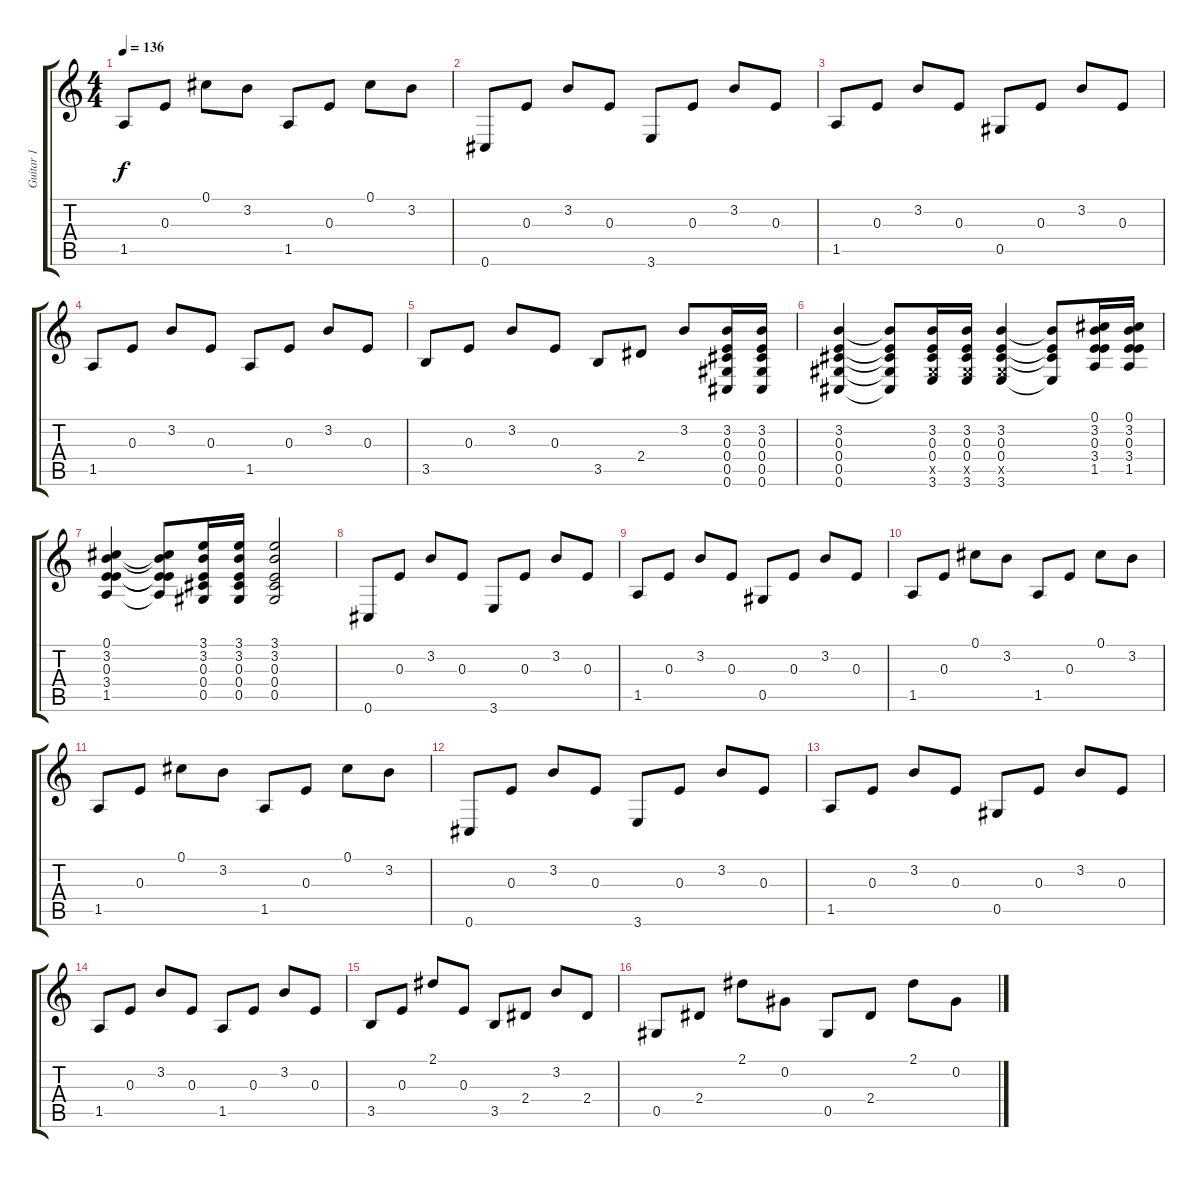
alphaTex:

\track ("Guitar 1" "Guitar 1") {instrument electricguitarclean}
\staff {score tabs}
\tuning (Db4 Ab3 E3 Db3 Ab2 Db2) {hide}
\ts (4 4)
\tempo 136
\clef g2
\ks c
1.5.8{dy f} 0.3.8 0.1.8 3.2.8 1.5.8 0.3.8 0.1.8 3.2.8 |
0.6.8 0.3.8 3.2.8 0.3.8 3.6.8 0.3.8 3.2.8 0.3.8 |
1.5.8 0.3.8 3.2.8 0.3.8 0.5.8 0.3.8 3.2.8 0.3.8 |
1.5.8 0.3.8 3.2.8 0.3.8 1.5.8 0.3.8 3.2.8 0.3.8 |
3.5.8 0.3.8 3.2.8 0.3.8 3.5.8 2.4.8 3.2.8 (3.2 0.3 0.4 0.5 0.6).16 (3.2 0.3 0.4 0.5 0.6).16 |
(3.2 0.3 0.4 0.5 0.6).4 (3.2{t} 0.3{t} 0.4{t} 0.5{t} 0.6{t}).8 (3.2 0.3 0.4 0.5{x} 3.6).16 (3.2 0.3 0.4 0.5{x} 3.6).16 (3.2 0.3 0.4 0.5{x} 3.6).4 (3.2{t} 0.3{t} 0.4{t} 3.6{t}).8 (0.1 3.2 0.3 3.4 1.5).16 (0.1 3.2 0.3 3.4 1.5).16 |
(0.1 3.2 0.3 3.4 1.5).4 (0.1{t} 3.2{t} 0.3{t} 3.4{t} 1.5{t}).8 (3.1 3.2 0.3 0.4 0.5).16 (3.1 3.2 0.3 0.4 0.5).16 (3.1 3.2 0.3 0.4 0.5).2 |
0.6.8 0.3.8 3.2.8 0.3.8 3.6.8 0.3.8 3.2.8 0.3.8 |
1.5.8 0.3.8 3.2.8 0.3.8 0.5.8 0.3.8 3.2.8 0.3.8 |
1.5.8 0.3.8 0.1.8 3.2.8 1.5.8 0.3.8 0.1.8 3.2.8 |
1.5.8 0.3.8 0.1.8 3.2.8 1.5.8 0.3.8 0.1.8 3.2.8 |
0.6.8 0.3.8 3.2.8 0.3.8 3.6.8 0.3.8 3.2.8 0.3.8 |
1.5.8 0.3.8 3.2.8 0.3.8 0.5.8 0.3.8 3.2.8 0.3.8 |
1.5.8 0.3.8 3.2.8 0.3.8 1.5.8 0.3.8 3.2.8 0.3.8 |
3.5.8 0.3.8 2.1.8 0.3.8 3.5.8 2.4.8 3.2.8 2.4.8 |
0.5.8 2.4.8 2.1.8 0.2.8 0.5.8 2.4.8 2.1.8 0.2.8
